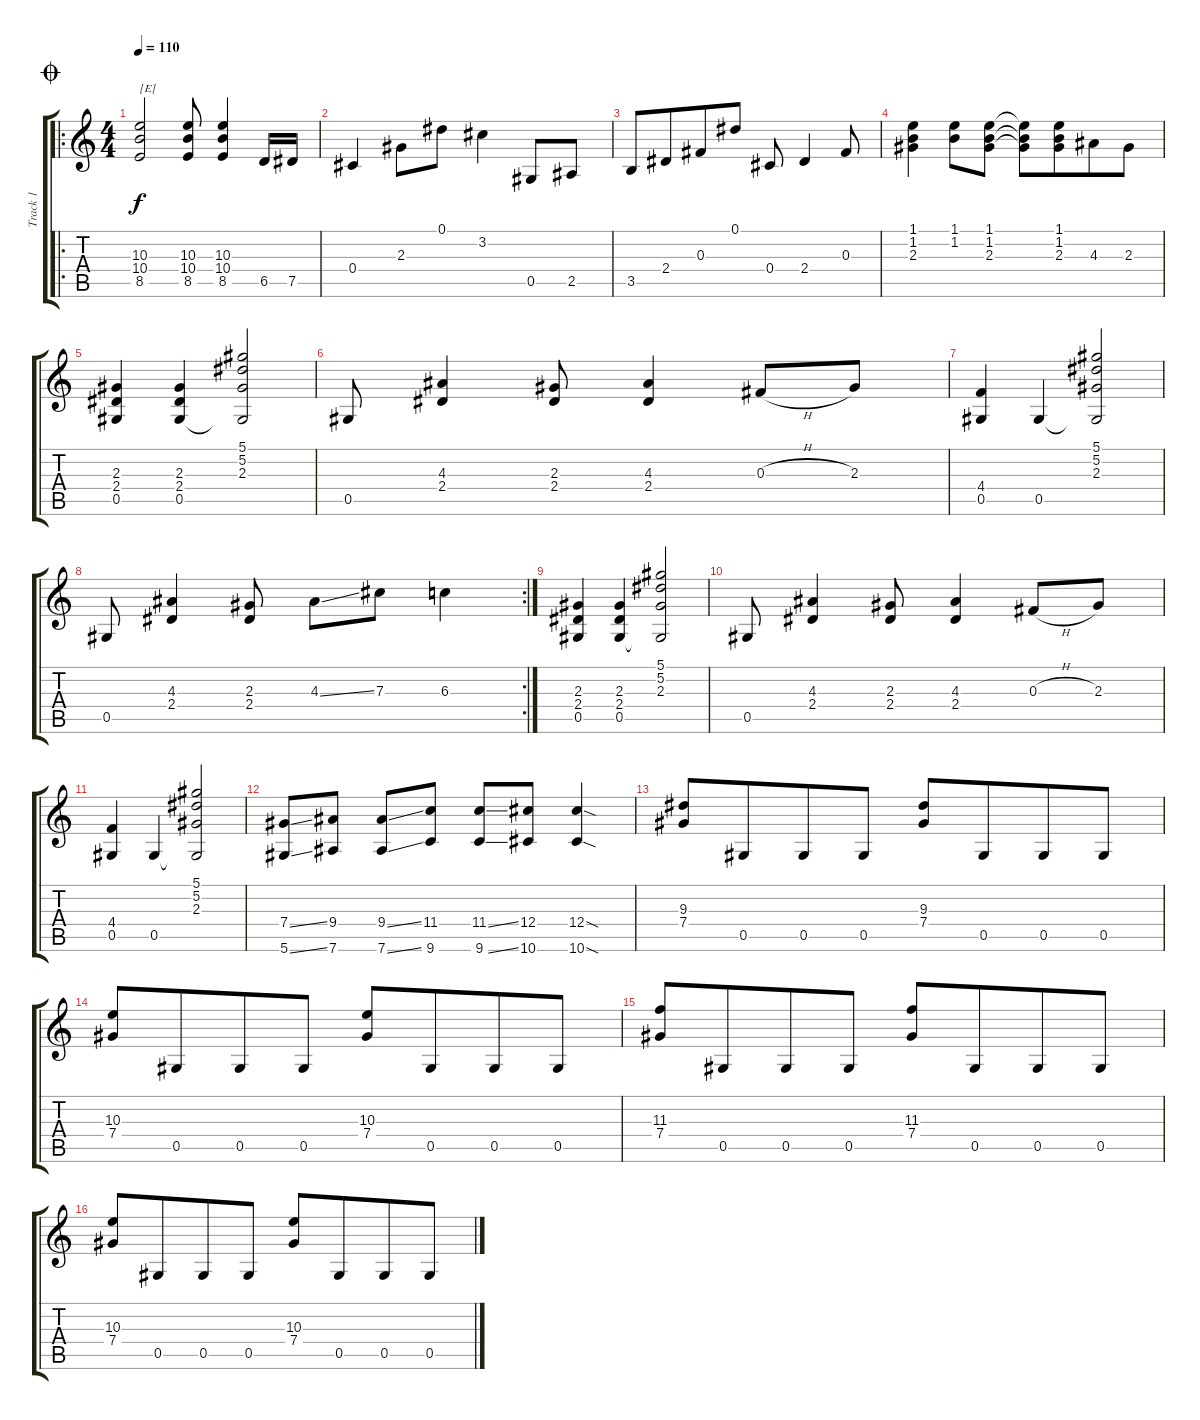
\track ("Track 1" "Track 1") {instrument acousticguitarsteel}
\staff {score tabs}
\tuning (Eb4 Bb3 Gb3 Db3 Ab2 Eb2) {hide}
\ro
\ts (4 4)
\jump coda
\tempo 110
\clef g2
\ks c
(10.3 10.4 8.5).2{txt "[E]" dy f} (10.3 10.4 8.5).8 (10.3 10.4 8.5).4 6.5.16 7.5.16 |
0.4.4 2.3.8 0.1.8 3.2.4 0.5.8 2.5.8 |
3.5.8 2.4.8{beam merge} 0.3.8 0.1.8 0.4.8 2.4.4 0.3.8 |
(1.1 1.2 2.3).4 (1.1 1.2).8 (1.1 1.2 2.3).8 (1.1{t} 1.2{t} 2.3{t}).8 (1.1 1.2 2.3).8{beam merge} 4.3.8 2.3.8 |
(2.3 2.4 0.5).4 (2.3 2.4 0.5).4 (5.1 5.2 2.3 0.5{t}).2 |
0.5.8 (4.3 2.4).4 (2.3 2.4).8 (4.3 2.4).4 0.3{h}.8 2.3.8 |
(4.4 0.5).4 0.5.4 (5.1 5.2 2.3 0.5{t}).2 |
\rc 2
0.5.8 (4.3 2.4).4 (2.3 2.4).8 4.3{ss}.8 7.3.8 6.3.4 |
(2.3 2.4 0.5).4 (2.3 2.4 0.5).4 (5.1 5.2 2.3 0.5{t}).2 |
0.5.8 (4.3 2.4).4 (2.3 2.4).8 (4.3 2.4).4 0.3{h}.8 2.3.8 |
(4.4 0.5).4 0.5.4 (5.1 5.2 2.3 0.5{t}).2 |
(7.4{ss} 5.6{ss}).8 (9.4 7.6).8 (9.4{ss} 7.6{ss}).8 (11.4 9.6).8 (11.4{ss} 9.6{ss}).8 (12.4 10.6).8 (12.4{sod} 10.6{sod}).4 |
(9.3 7.4).8 0.5.8{beam merge} 0.5.8 0.5.8 (9.3 7.4).8 0.5.8{beam merge} 0.5.8 0.5.8 |
(10.3 7.4).8 0.5.8{beam merge} 0.5.8 0.5.8 (10.3 7.4).8 0.5.8{beam merge} 0.5.8 0.5.8 |
(11.3 7.4).8 0.5.8{beam merge} 0.5.8 0.5.8 (11.3 7.4).8 0.5.8{beam merge} 0.5.8 0.5.8 |
(10.3 7.4).8 0.5.8{beam merge} 0.5.8 0.5.8 (10.3 7.4).8 0.5.8{beam merge} 0.5.8 0.5.8
